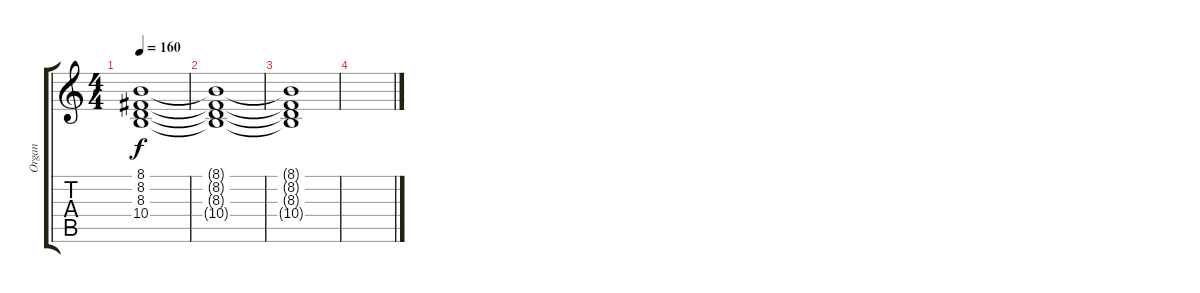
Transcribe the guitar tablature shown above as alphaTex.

\track ("Organ" "Organ") {instrument rockorgan}
\staff {score tabs}
\tuning (Eb4 Bb3 Gb3 Db3 Ab2 Eb2) {hide}
\ts (4 4)
\tempo 160
\clef g2
\ks c
(8.1{t} 8.2{t} 8.3{t} 10.4{t}).1{dy f} |
(8.1{t} 8.2{t} 8.3{t} 10.4{t}).1 |
(8.1{t} 8.2{t} 8.3{t} 10.4{t}).1 |
\section ("" "")
